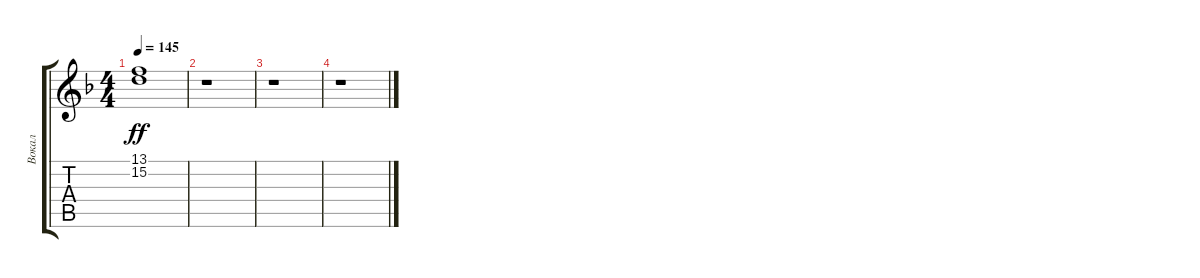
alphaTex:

\track ("Вокал" "Вокал") {instrument fx5brightness}
\staff {score tabs}
\tuning (E4 B3 G3 D3 A2 E2) {hide}
\ts (4 4)
\tempo 145
\clef g2
\ks dminor
(13.1 15.2).1{dy ff} |
r.1 |
r.1 |
r.1
